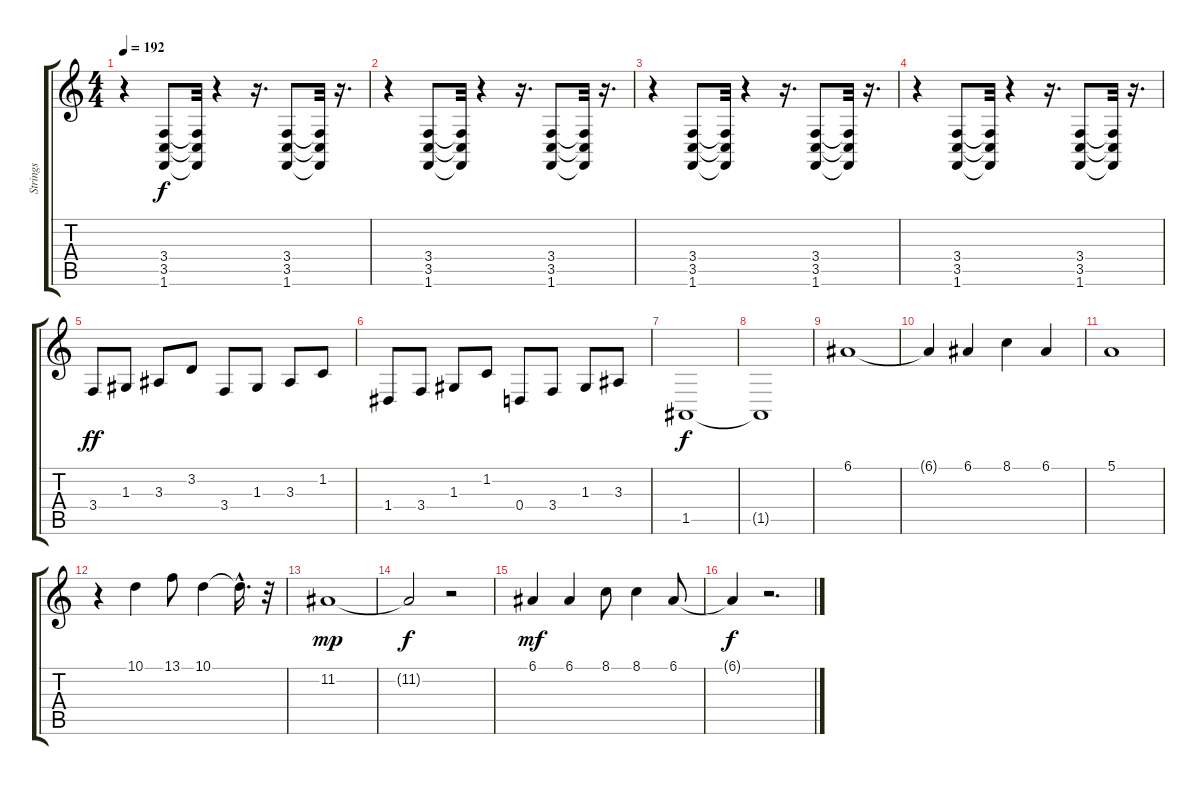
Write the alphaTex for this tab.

\track ("Strings" "Strings") {instrument synthstrings1}
\staff {score tabs}
\tuning (E4 B3 G3 D3 A2 E2) {hide}
\ts (4 4)
\tempo 192
\clef g2
\ks c
r.4{dy f} (3.4 3.5 1.6).8 (3.4{t} 3.5{t} 1.6{t}).32 r.4 r.16{d} (3.4 3.5 1.6).8 (3.4{t} 3.5{t} 1.6{t}).32 r.16{d} |
r.4 (3.4 3.5 1.6).8 (3.4{t} 3.5{t} 1.6{t}).32 r.4 r.16{d} (3.4 3.5 1.6).8 (3.4{t} 3.5{t} 1.6{t}).32 r.16{d} |
r.4 (3.4 3.5 1.6).8 (3.4{t} 3.5{t} 1.6{t}).32 r.4 r.16{d} (3.4 3.5 1.6).8 (3.4{t} 3.5{t} 1.6{t}).32 r.16{d} |
r.4 (3.4 3.5 1.6).8 (3.4{t} 3.5{t} 1.6{t}).32 r.4 r.16{d} (3.4 3.5 1.6).8 (3.4{t} 3.5{t} 1.6{t}).32 r.16{d} |
3.4.8{dy ff instrument brasssection} 1.3.8 3.3.8 3.2.8 3.4.8 1.3.8 3.3.8 1.2.8 |
1.4.8 3.4.8 1.3.8 1.2.8 0.4.8 3.4.8 1.3.8 3.3.8 |
1.5.1{dy f instrument synthbrass1} |
1.5{t}.1 |
6.1.1{volume 11 instrument synthstrings1} |
6.1{t}.4 6.1.4 8.1.4 6.1.4 |
5.1.1 |
r.4 10.1.4 13.1.8 10.1.4 10.1{hac t}.16{d} r.32 |
11.2.1{dy mp} |
11.2{t}.2{dy f} r.2 |
6.1.4{dy mf} 6.1.4 8.1.8 8.1.4 6.1.8 |
6.1{t}.4{dy f} r.2{d}
